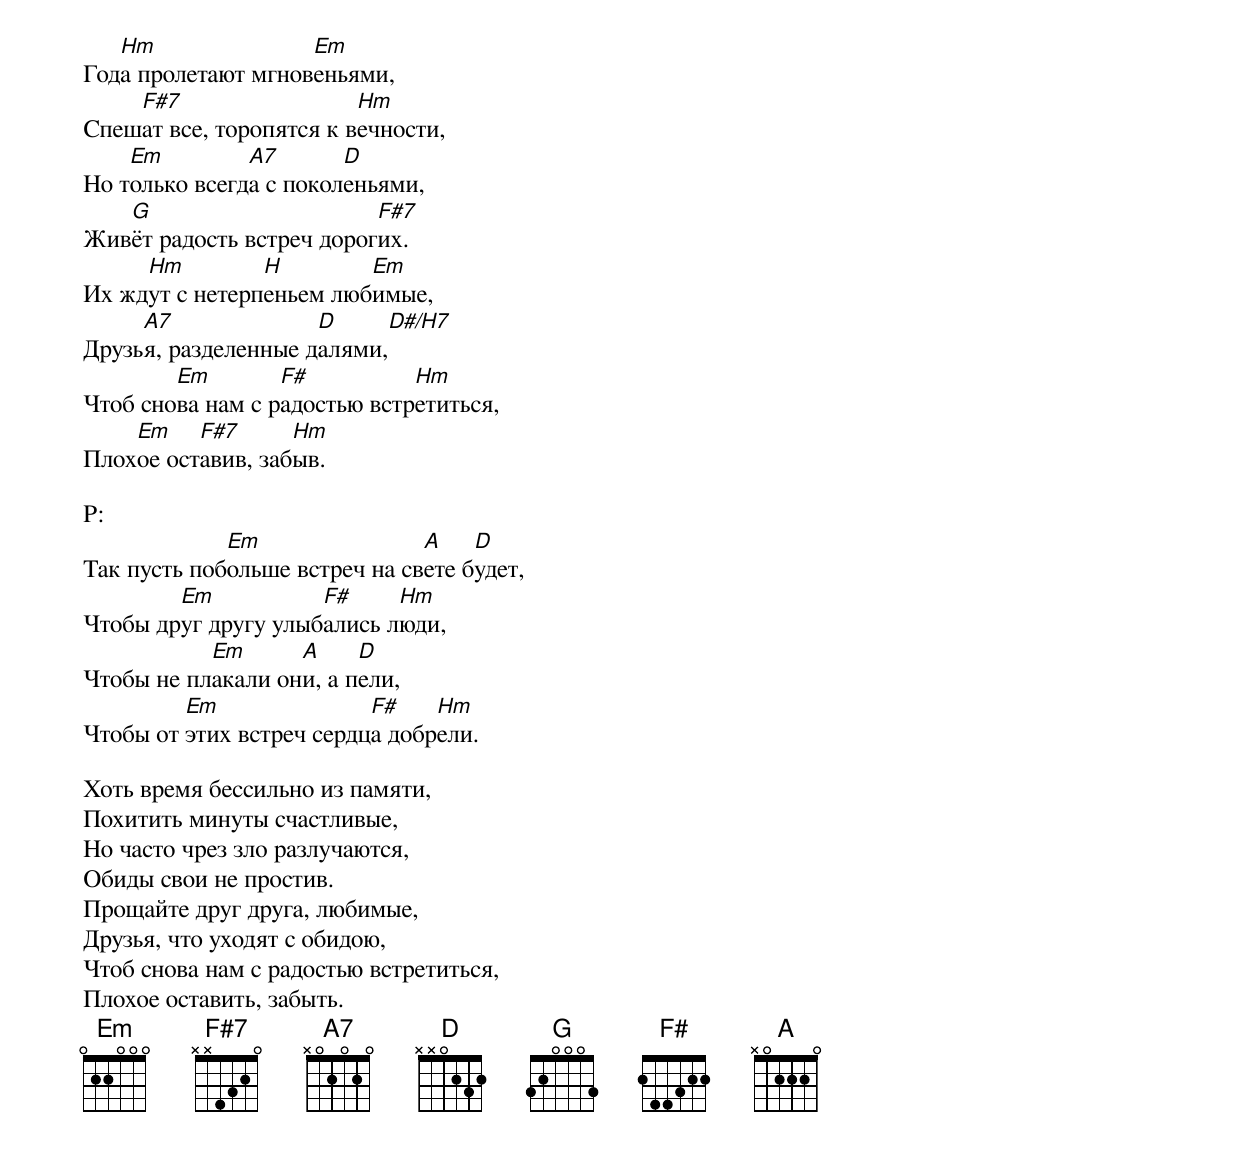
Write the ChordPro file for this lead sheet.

Год[Hm]а пролетают мгнов[Em]еньями,
Спеш[F#7]ат все, торопятся к в[Hm]ечности,
Но т[Em]олько всегд[A7]а с покол[D]еньями,
Жив[G]ёт радость встреч дорог[F#7]их.
Их жд[Hm]ут с нетерп[H]еньем люб[Em]имые,
Друзь[A7]я, разделенные д[D]алями,[D#/H7]
Чтоб сно[Em]ва нам с р[F#]адостью встр[Hm]етиться,
Плох[Em]ое ост[F#7]авив, заб[Hm]ыв.

P:
Так пусть поб[Em]ольше встреч на св[A]ете б[D]удет,
Чтобы др[Em]уг другу улыб[F#]ались л[Hm]юди,
Чтобы не пл[Em]акали он[A]и, а п[D]ели,
Чтобы от [Em]этих встреч сердц[F#]а добр[Hm]ели.

Хоть время бессильно из памяти,
Похитить минуты счастливые,
Но часто чрез зло разлучаются,
Обиды свои не простив.
Прощайте друг друга, любимые,
Друзья, что уходят с обидою,
Чтоб снова нам с радостью встретиться,
Плохое оставить, забыть.
